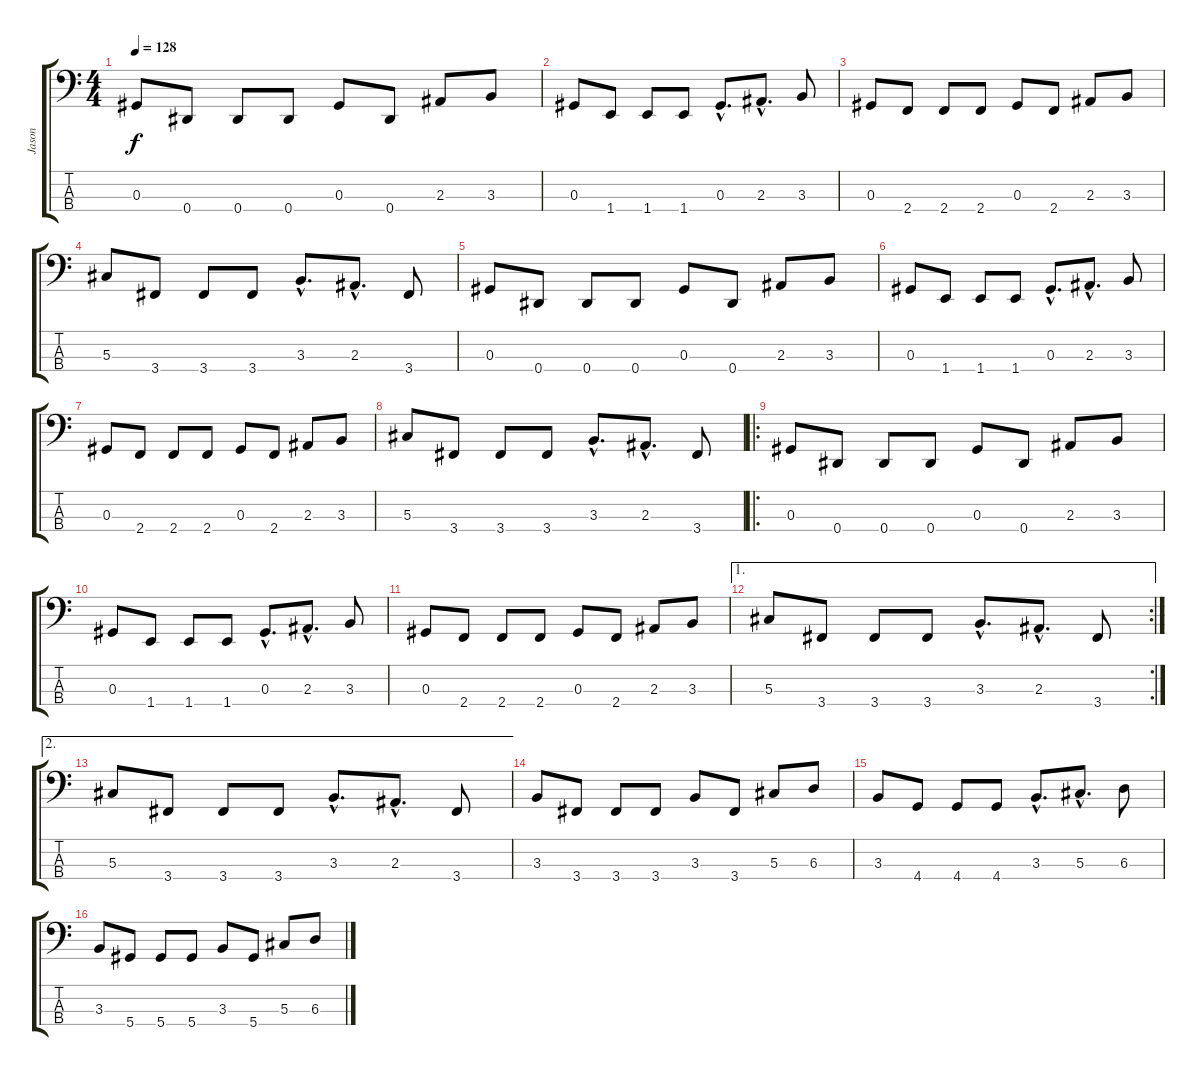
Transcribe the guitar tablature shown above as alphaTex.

\track ("Jason" "Jason") {instrument electricbasspick}
\staff {score tabs}
\tuning (Gb2 Db2 Ab1 Eb1) {hide}
\ts (4 4)
\tempo 128
\clef f4
\ks c
0.3.8{dy f} 0.4.8 0.4.8 0.4.8 0.3.8 0.4.8 2.3.8 3.3.8 |
0.3.8 1.4.8 1.4.8 1.4.8 0.3{hac}.8{d} 2.3{hac}.8{d} 3.3.8 |
0.3.8 2.4.8 2.4.8 2.4.8 0.3.8 2.4.8 2.3.8 3.3.8 |
5.3.8 3.4.8 3.4.8 3.4.8 3.3{hac}.8{d} 2.3{hac}.8{d} 3.4.8 |
0.3.8 0.4.8 0.4.8 0.4.8 0.3.8 0.4.8 2.3.8 3.3.8 |
0.3.8 1.4.8 1.4.8 1.4.8 0.3{hac}.8{d} 2.3{hac}.8{d} 3.3.8 |
0.3.8 2.4.8 2.4.8 2.4.8 0.3.8 2.4.8 2.3.8 3.3.8 |
5.3.8 3.4.8 3.4.8 3.4.8 3.3{hac}.8{d} 2.3{hac}.8{d} 3.4.8 |
\ro
0.3.8 0.4.8 0.4.8 0.4.8 0.3.8 0.4.8 2.3.8 3.3.8 |
0.3.8 1.4.8 1.4.8 1.4.8 0.3{hac}.8{d} 2.3{hac}.8{d} 3.3.8 |
0.3.8 2.4.8 2.4.8 2.4.8 0.3.8 2.4.8 2.3.8 3.3.8 |
\ae 1
\rc 2
5.3.8 3.4.8 3.4.8 3.4.8 3.3{hac}.8{d} 2.3{hac}.8{d} 3.4.8 |
\ae 2
5.3.8 3.4.8 3.4.8 3.4.8 3.3{hac}.8{d} 2.3{hac}.8{d} 3.4.8 |
3.3.8 3.4.8 3.4.8 3.4.8 3.3.8 3.4.8 5.3.8 6.3.8 |
3.3.8 4.4.8 4.4.8 4.4.8 3.3{hac}.8{d} 5.3{hac}.8{d} 6.3.8 |
3.3.8 5.4.8 5.4.8 5.4.8 3.3.8 5.4.8 5.3.8 6.3.8
